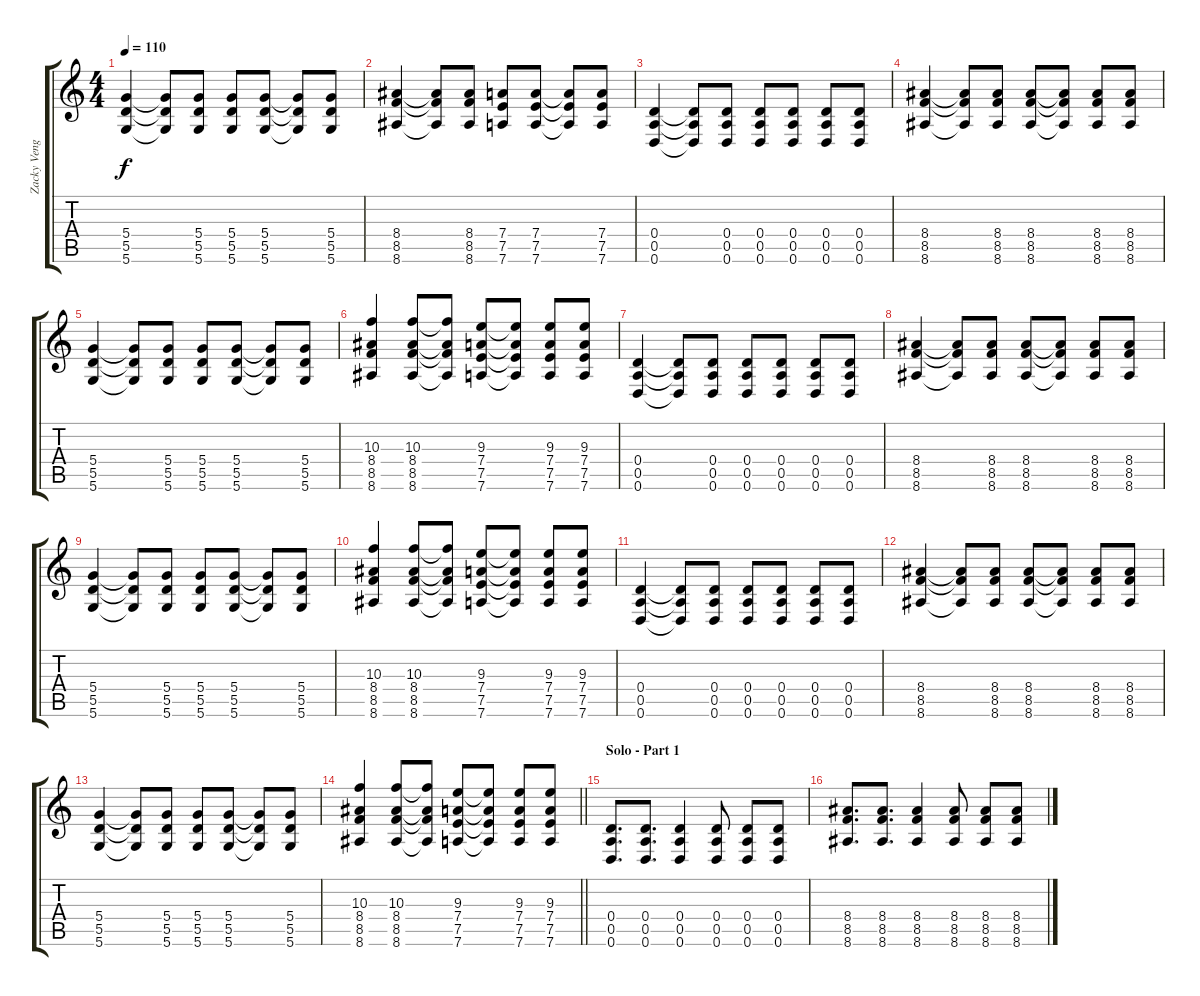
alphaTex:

\track ("Zacky Vengeance - Lead" "Zacky Veng") {instrument overdrivenguitar}
\staff {score tabs}
\tuning (E4 B3 G3 D3 A2 D2) {hide}
\ts (4 4)
\tempo 110
\clef g2
\ks c
(5.4 5.5 5.6).4{dy f} (5.4{t} 5.5{t} 5.6{t}).8 (5.4 5.5 5.6).8 (5.4 5.5 5.6).8 (5.4 5.5 5.6).8 (5.4{t} 5.5{t} 5.6{t}).8 (5.4 5.5 5.6).8 |
(8.4 8.5 8.6).4 (8.4{t} 8.5{t} 8.6{t}).8 (8.4 8.5 8.6).8 (7.4 7.5 7.6).8 (7.4 7.5 7.6).8 (7.4{t} 7.5{t} 7.6{t}).8 (7.4 7.5 7.6).8 |
(0.4 0.5 0.6).4 (0.4{t} 0.5{t} 0.6{t}).8 (0.4 0.5 0.6).8 (0.4 0.5 0.6).8 (0.4 0.5 0.6).8 (0.4 0.5 0.6).8 (0.4 0.5 0.6).8 |
(8.4 8.5 8.6).4 (8.4{t} 8.5{t} 8.6{t}).8 (8.4 8.5 8.6).8 (8.4 8.5 8.6).8 (8.4{t} 8.5{t} 8.6{t}).8 (8.4 8.5 8.6).8 (8.4 8.5 8.6).8 |
(5.4 5.5 5.6).4 (5.4{t} 5.5{t} 5.6{t}).8 (5.4 5.5 5.6).8 (5.4 5.5 5.6).8 (5.4 5.5 5.6).8 (5.4{t} 5.5{t} 5.6{t}).8 (5.4 5.5 5.6).8 |
(10.3 8.4 8.5 8.6).4 (10.3 8.4 8.5 8.6).8 (10.3{t} 8.4{t} 8.5{t} 8.6{t}).8 (9.3 7.4 7.5 7.6).8 (9.3{t} 7.4{t} 7.5{t} 7.6{t}).8 (9.3 7.4 7.5 7.6).8 (9.3 7.4 7.5 7.6).8 |
(0.4 0.5 0.6).4 (0.4{t} 0.5{t} 0.6{t}).8 (0.4 0.5 0.6).8 (0.4 0.5 0.6).8 (0.4 0.5 0.6).8 (0.4 0.5 0.6).8 (0.4 0.5 0.6).8 |
(8.4 8.5 8.6).4 (8.4{t} 8.5{t} 8.6{t}).8 (8.4 8.5 8.6).8 (8.4 8.5 8.6).8 (8.4{t} 8.5{t} 8.6{t}).8 (8.4 8.5 8.6).8 (8.4 8.5 8.6).8 |
(5.4 5.5 5.6).4 (5.4{t} 5.5{t} 5.6{t}).8 (5.4 5.5 5.6).8 (5.4 5.5 5.6).8 (5.4 5.5 5.6).8 (5.4{t} 5.5{t} 5.6{t}).8 (5.4 5.5 5.6).8 |
(10.3 8.4 8.5 8.6).4 (10.3 8.4 8.5 8.6).8 (10.3{t} 8.4{t} 8.5{t} 8.6{t}).8 (9.3 7.4 7.5 7.6).8 (9.3{t} 7.4{t} 7.5{t} 7.6{t}).8 (9.3 7.4 7.5 7.6).8 (9.3 7.4 7.5 7.6).8 |
(0.4 0.5 0.6).4 (0.4{t} 0.5{t} 0.6{t}).8 (0.4 0.5 0.6).8 (0.4 0.5 0.6).8 (0.4 0.5 0.6).8 (0.4 0.5 0.6).8 (0.4 0.5 0.6).8 |
(8.4 8.5 8.6).4 (8.4{t} 8.5{t} 8.6{t}).8 (8.4 8.5 8.6).8 (8.4 8.5 8.6).8 (8.4{t} 8.5{t} 8.6{t}).8 (8.4 8.5 8.6).8 (8.4 8.5 8.6).8 |
(5.4 5.5 5.6).4 (5.4{t} 5.5{t} 5.6{t}).8 (5.4 5.5 5.6).8 (5.4 5.5 5.6).8 (5.4 5.5 5.6).8 (5.4{t} 5.5{t} 5.6{t}).8 (5.4 5.5 5.6).8 |
\barLineRight lightlight
(10.3 8.4 8.5 8.6).4 (10.3 8.4 8.5 8.6).8 (10.3{t} 8.4{t} 8.5{t} 8.6{t}).8 (9.3 7.4 7.5 7.6).8 (9.3{t} 7.4{t} 7.5{t} 7.6{t}).8 (9.3 7.4 7.5 7.6).8 (9.3 7.4 7.5 7.6).8 |
\section ("" "Solo - Part 1")
(0.4 0.5 0.6).8{d volume 12 balance 8} (0.4 0.5 0.6).8{d} (0.4 0.5 0.6).4 (0.4 0.5 0.6).8 (0.4 0.5 0.6).8 (0.4 0.5 0.6).8 |
(8.4 8.5 8.6).8{d} (8.4 8.5 8.6).8{d} (8.4 8.5 8.6).4 (8.4 8.5 8.6).8 (8.4 8.5 8.6).8 (8.4 8.5 8.6).8
